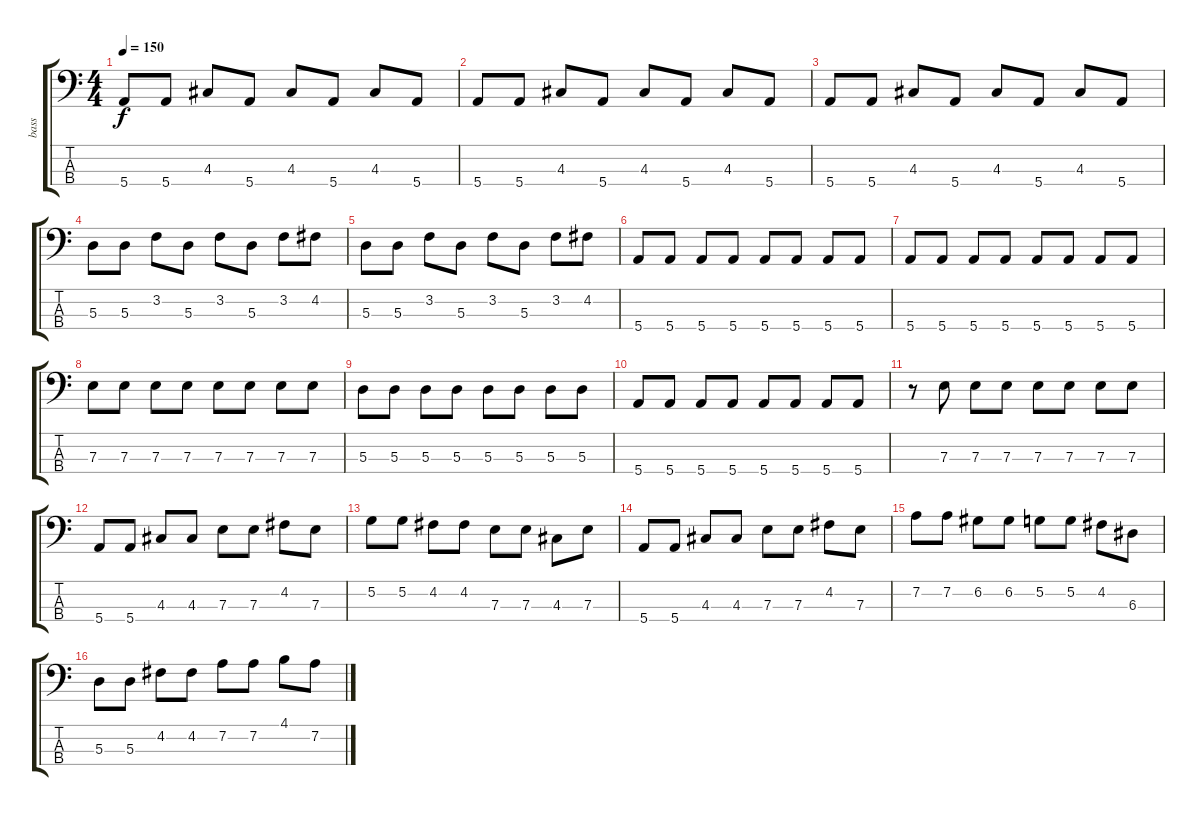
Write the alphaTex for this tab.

\track ("bass" "bass") {instrument electricbassfinger}
\staff {score tabs}
\tuning (G2 D2 A1 E1) {hide}
\ts (4 4)
\tempo 150
\clef f4
\ks c
5.4.8{dy f} 5.4.8 4.3.8 5.4.8 4.3.8 5.4.8 4.3.8 5.4.8 |
5.4.8 5.4.8 4.3.8 5.4.8 4.3.8 5.4.8 4.3.8 5.4.8 |
5.4.8 5.4.8 4.3.8 5.4.8 4.3.8 5.4.8 4.3.8 5.4.8 |
5.3.8 5.3.8 3.2.8 5.3.8 3.2.8 5.3.8 3.2.8 4.2.8 |
5.3.8 5.3.8 3.2.8 5.3.8 3.2.8 5.3.8 3.2.8 4.2.8 |
5.4.8 5.4.8 5.4.8 5.4.8 5.4.8 5.4.8 5.4.8 5.4.8 |
5.4.8 5.4.8 5.4.8 5.4.8 5.4.8 5.4.8 5.4.8 5.4.8 |
7.3.8 7.3.8 7.3.8 7.3.8 7.3.8 7.3.8 7.3.8 7.3.8 |
5.3.8 5.3.8 5.3.8 5.3.8 5.3.8 5.3.8 5.3.8 5.3.8 |
5.4.8 5.4.8 5.4.8 5.4.8 5.4.8 5.4.8 5.4.8 5.4.8 |
r.8 7.3.8 7.3.8 7.3.8 7.3.8 7.3.8 7.3.8 7.3.8 |
5.4.8 5.4.8 4.3.8 4.3.8 7.3.8 7.3.8 4.2.8 7.3.8 |
5.2.8 5.2.8 4.2.8 4.2.8 7.3.8 7.3.8 4.3.8 7.3.8 |
5.4.8 5.4.8 4.3.8 4.3.8 7.3.8 7.3.8 4.2.8 7.3.8 |
7.2.8 7.2.8 6.2.8 6.2.8 5.2.8 5.2.8 4.2.8 6.3.8 |
5.3.8 5.3.8 4.2.8 4.2.8 7.2.8 7.2.8 4.1.8 7.2.8
